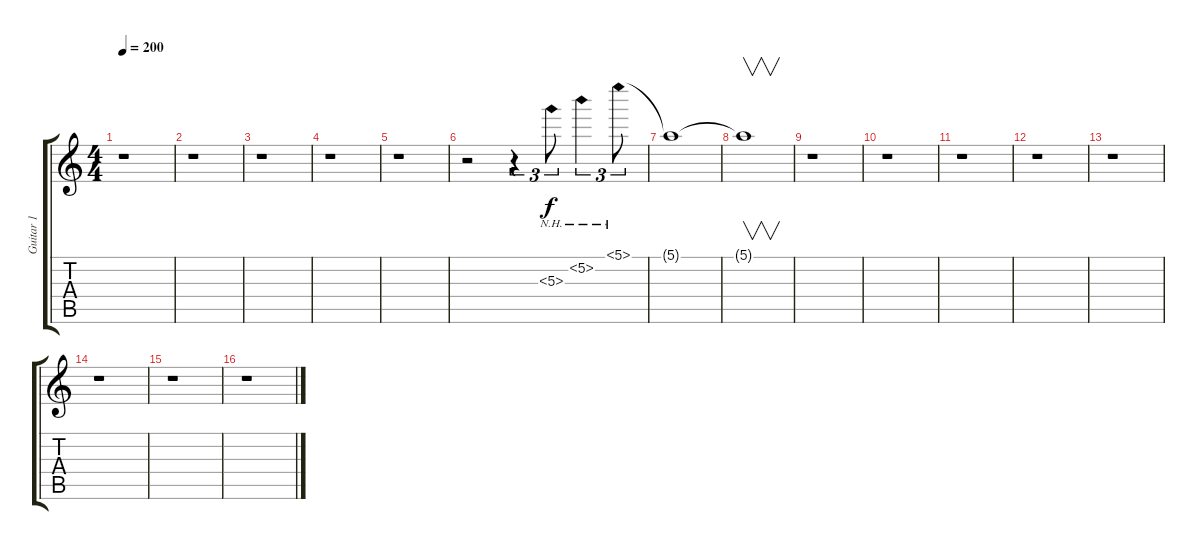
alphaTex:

\track ("Guitar 1" "Guitar 1") {instrument distortionguitar}
\staff {score tabs}
\tuning (E4 B3 G3 D3 A2 E2) {hide}
\ts (4 4)
\tempo 200
\clef g2
\ks c
r.1{dy f instrument distortionguitar} |
r.1 |
r.1 |
r.1 |
r.1 |
r.2 r.4{tu (3 2)} 5.3{nh}.8{tu (3 2)} 5.2{nh}.4{tu (3 2)} 5.1{nh}.8{tu (3 2)} |
5.1{t}.1 |
5.1{t}.1{v} |
r.1 |
r.1 |
r.1 |
r.1 |
r.1 |
r.1 |
r.1 |
r.1
